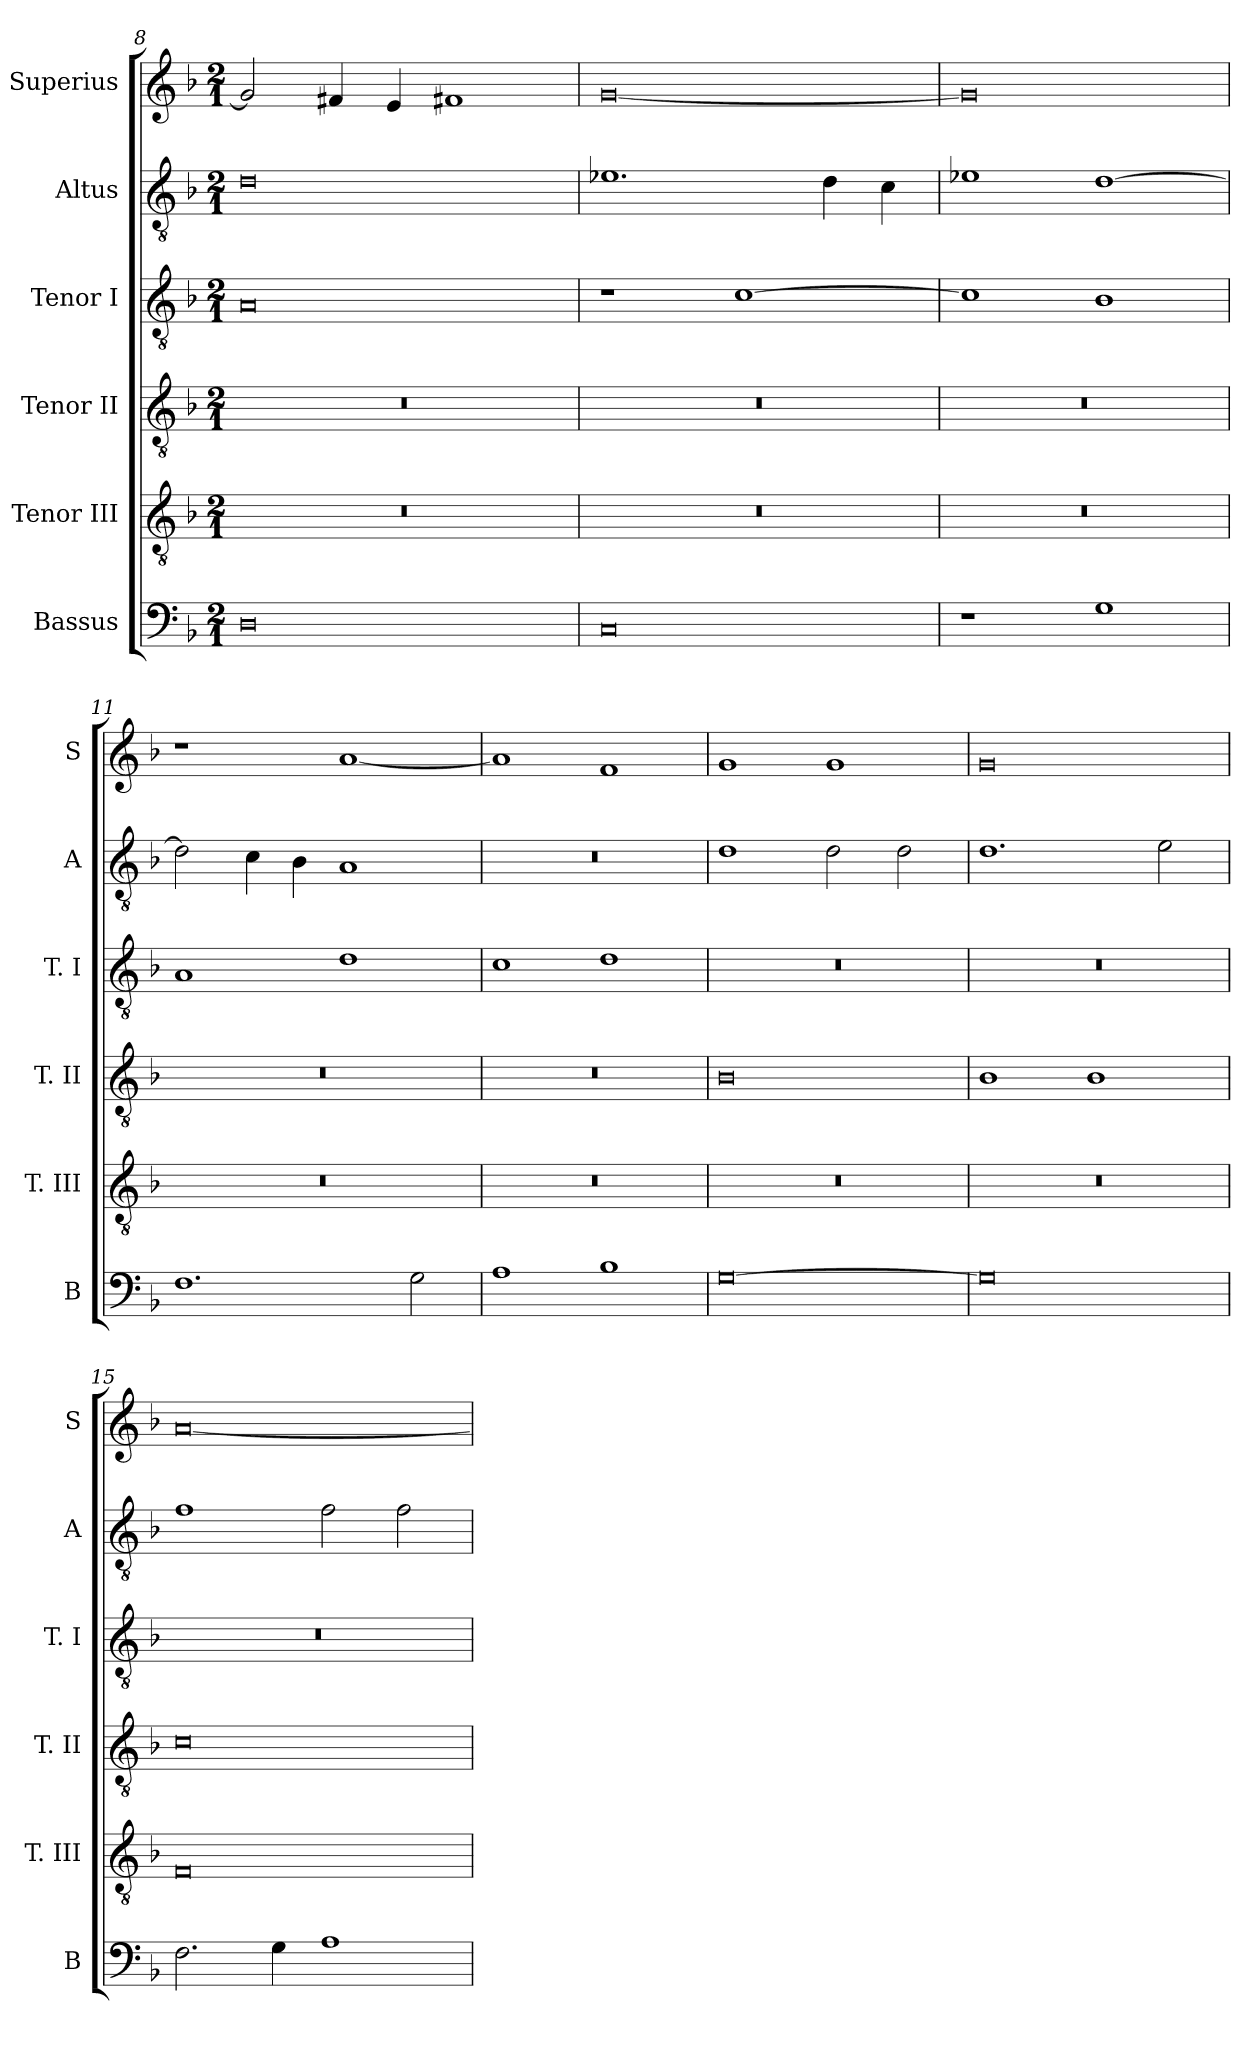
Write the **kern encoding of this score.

**kern	**kern	**kern	**kern	**kern	**kern
*part6	*part5	*part4	*part3	*part2	*part1
*staff6	*staff5	*staff4	*staff3	*staff2	*staff1
*I"Bassus	*I"Tenor III	*I"Tenor II	*I"Tenor I	*I"Altus	*I"Superius
*I'B	*I'T. III	*I'T. II	*I'T. I	*I'A	*I'S
*clefF4	*clefGv2	*clefGv2	*clefGv2	*clefGv2	*clefG2
*k[b-]	*k[b-]	*k[b-]	*k[b-]	*k[b-]	*k[b-]
*F:	*F:	*F:	*F:	*F:	*F:
*M2/1	*M2/1	*M2/1	*M2/1	*M2/1	*M2/1
=8	=8	=8	=8	=8	=8
0D	0r	0r	0A	0d	2g]
.	.	.	.	.	4f#X
.	.	.	.	.	4e
.	.	.	.	.	1f#X
=9	=9	=9	=9	=9	=9
0C	0r	0r	1r	1.e-X	[0g
.	.	.	[1c	.	.
.	.	.	.	4d	.
.	.	.	.	4c	.
=10	=10	=10	=10	=10	=10
1r	0r	0r	1c]	1e-X	0g]
1G	.	.	1B-	[1d	.
=11	=11	=11	=11	=11	=11
1.F	0r	0r	1A	2d]	1r
.	.	.	.	4c	.
.	.	.	.	4B-	.
.	.	.	1d	1A	[1a
2G	.	.	.	.	.
=12	=12	=12	=12	=12	=12
1A	0r	0r	1c	0r	1a]
1B-	.	.	1d	.	1f
=13	=13	=13	=13	=13	=13
[0G	0r	0B-	0r	1d	1g
.	.	.	.	2d	1g
.	.	.	.	2d	.
=14	=14	=14	=14	=14	=14
0G]	0r	1B-	0r	1.d	0g
.	.	1B-	.	.	.
.	.	.	.	2e	.
=15	=15	=15	=15	=15	=15
2.F	0F	0c	0r	1f	[0a
4G	.	.	.	.	.
1A	.	.	.	2f	.
.	.	.	.	2f	.
=	=	=	=	=	=
*-	*-	*-	*-	*-	*-
